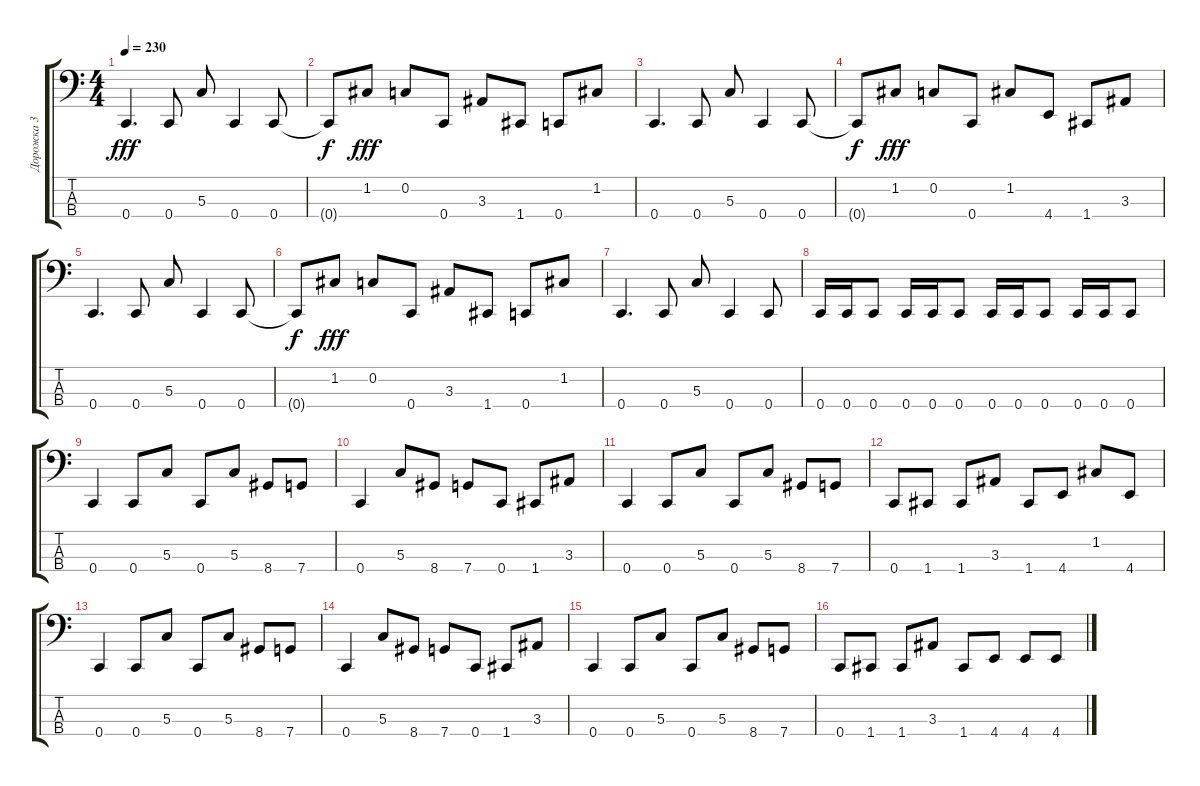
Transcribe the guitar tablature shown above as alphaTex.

\track ("Дорожка 3" "Дорожка 3") {instrument electricbassfinger}
\staff {score tabs}
\tuning (F2 C2 G1 C1) {hide}
\ts (4 4)
\tempo 230
\clef f4
\ks c
0.4.4{d dy fff} 0.4.8 5.3.8 0.4.4 0.4.8 |
0.4{t}.8{dy f} 1.2.8{dy fff} 0.2.8 0.4.8 3.3.8 1.4.8 0.4.8 1.2.8 |
0.4.4{d} 0.4.8 5.3.8 0.4.4 0.4.8 |
0.4{t}.8{dy f} 1.2.8{dy fff} 0.2.8 0.4.8 1.2.8 4.4.8 1.4.8 3.3.8 |
0.4.4{d} 0.4.8 5.3.8 0.4.4 0.4.8 |
0.4{t}.8{dy f} 1.2.8{dy fff} 0.2.8 0.4.8 3.3.8 1.4.8 0.4.8 1.2.8 |
0.4.4{d} 0.4.8 5.3.8 0.4.4 0.4.8 |
0.4.16 0.4.16 0.4.8 0.4.16 0.4.16 0.4.8 0.4.16 0.4.16 0.4.8 0.4.16 0.4.16 0.4.8 |
0.4.4 0.4.8 5.3.8 0.4.8 5.3.8 8.4.8 7.4.8 |
0.4.4 5.3.8 8.4.8 7.4.8 0.4.8 1.4.8 3.3.8 |
0.4.4 0.4.8 5.3.8 0.4.8 5.3.8 8.4.8 7.4.8 |
0.4.8 1.4.8 1.4.8 3.3.8 1.4.8 4.4.8 1.2.8 4.4.8 |
0.4.4 0.4.8 5.3.8 0.4.8 5.3.8 8.4.8 7.4.8 |
0.4.4 5.3.8 8.4.8 7.4.8 0.4.8 1.4.8 3.3.8 |
0.4.4 0.4.8 5.3.8 0.4.8 5.3.8 8.4.8 7.4.8 |
0.4.8 1.4.8 1.4.8 3.3.8 1.4.8 4.4.8 4.4.8 4.4.8
